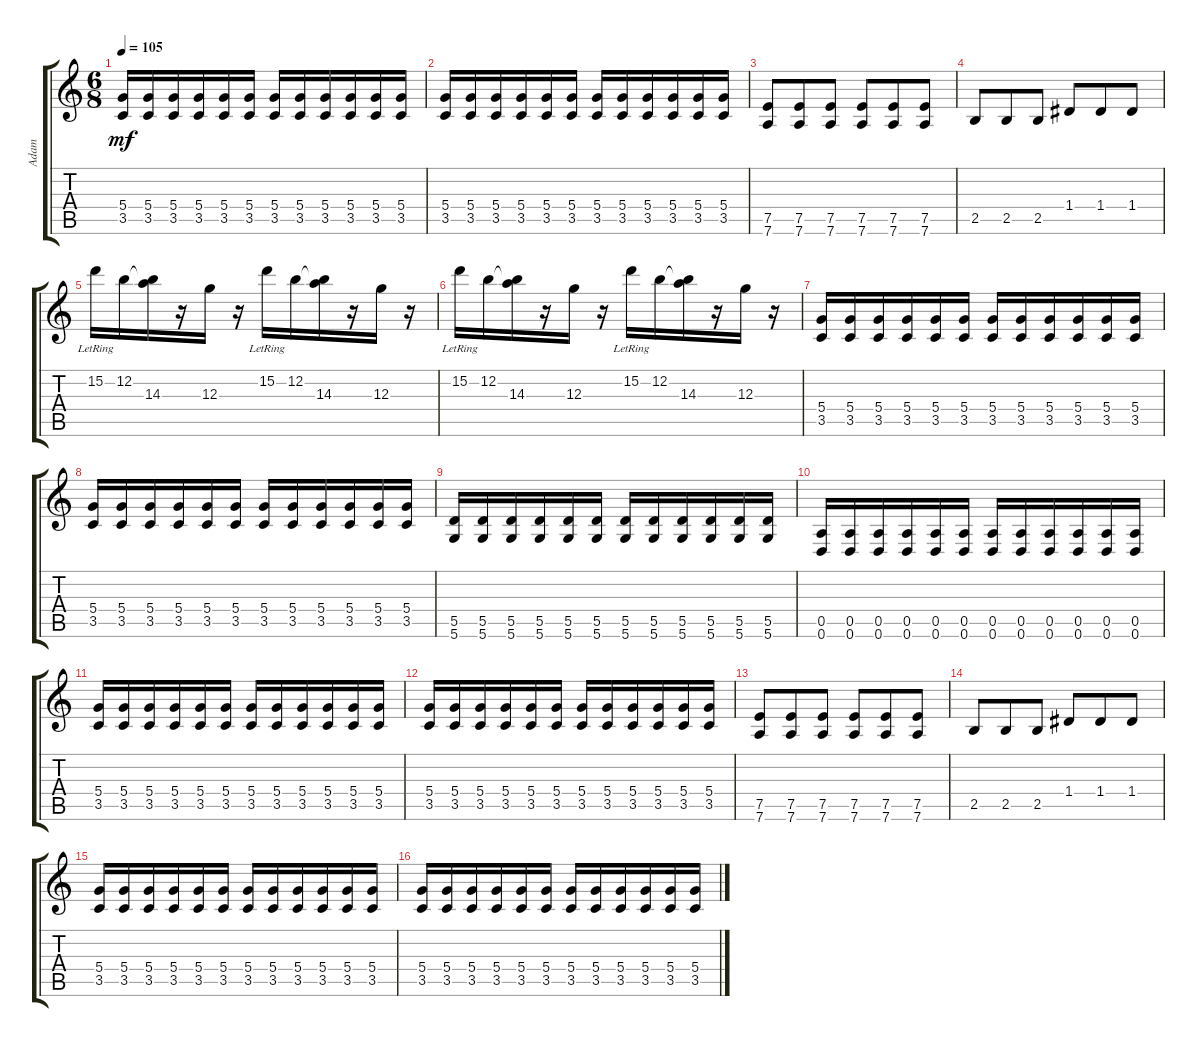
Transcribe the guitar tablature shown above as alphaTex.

\track ("Adam" "Adam") {instrument electricguitarjazz}
\staff {score tabs}
\tuning (E4 B3 G3 D3 A2 D2) {hide}
\ts (6 8)
\tempo 105
\clef g2
\ks c
(5.4 3.5).16{dy mf} (5.4 3.5).16 (5.4 3.5).16 (5.4 3.5).16 (5.4 3.5).16 (5.4 3.5).16 (5.4 3.5).16 (5.4 3.5).16 (5.4 3.5).16 (5.4 3.5).16 (5.4 3.5).16 (5.4 3.5).16 |
(5.4 3.5).16 (5.4 3.5).16 (5.4 3.5).16 (5.4 3.5).16 (5.4 3.5).16 (5.4 3.5).16 (5.4 3.5).16 (5.4 3.5).16 (5.4 3.5).16 (5.4 3.5).16 (5.4 3.5).16 (5.4 3.5).16 |
(7.5 7.6).8 (7.5 7.6).8 (7.5 7.6).8 (7.5 7.6).8 (7.5 7.6).8 (7.5 7.6).8 |
2.5.8 2.5.8 2.5.8 1.4.8 1.4.8 1.4.8 |
15.2{lr}.16 12.2.16 (12.2{t} 14.3).16 r.16 12.3.16 r.16 15.2{lr}.16 12.2.16 (12.2{t} 14.3).16 r.16 12.3.16 r.16 |
15.2{lr}.16 12.2.16 (12.2{t} 14.3).16 r.16 12.3.16 r.16 15.2{lr}.16 12.2.16 (12.2{t} 14.3).16 r.16 12.3.16 r.16 |
(5.4 3.5).16 (5.4 3.5).16 (5.4 3.5).16 (5.4 3.5).16 (5.4 3.5).16 (5.4 3.5).16 (5.4 3.5).16 (5.4 3.5).16 (5.4 3.5).16 (5.4 3.5).16 (5.4 3.5).16 (5.4 3.5).16 |
(5.4 3.5).16 (5.4 3.5).16 (5.4 3.5).16 (5.4 3.5).16 (5.4 3.5).16 (5.4 3.5).16 (5.4 3.5).16 (5.4 3.5).16 (5.4 3.5).16 (5.4 3.5).16 (5.4 3.5).16 (5.4 3.5).16 |
(5.5 5.6).16 (5.5 5.6).16 (5.5 5.6).16 (5.5 5.6).16 (5.5 5.6).16 (5.5 5.6).16 (5.5 5.6).16 (5.5 5.6).16 (5.5 5.6).16 (5.5 5.6).16 (5.5 5.6).16 (5.5 5.6).16 |
(0.5 0.6).16 (0.5 0.6).16 (0.5 0.6).16 (0.5 0.6).16 (0.5 0.6).16 (0.5 0.6).16 (0.5 0.6).16 (0.5 0.6).16 (0.5 0.6).16 (0.5 0.6).16 (0.5 0.6).16 (0.5 0.6).16 |
(5.4 3.5).16 (5.4 3.5).16 (5.4 3.5).16 (5.4 3.5).16 (5.4 3.5).16 (5.4 3.5).16 (5.4 3.5).16 (5.4 3.5).16 (5.4 3.5).16 (5.4 3.5).16 (5.4 3.5).16 (5.4 3.5).16 |
(5.4 3.5).16 (5.4 3.5).16 (5.4 3.5).16 (5.4 3.5).16 (5.4 3.5).16 (5.4 3.5).16 (5.4 3.5).16 (5.4 3.5).16 (5.4 3.5).16 (5.4 3.5).16 (5.4 3.5).16 (5.4 3.5).16 |
(7.5 7.6).8 (7.5 7.6).8 (7.5 7.6).8 (7.5 7.6).8 (7.5 7.6).8 (7.5 7.6).8 |
2.5.8 2.5.8 2.5.8 1.4.8 1.4.8 1.4.8 |
(5.4 3.5).16{instrument distortionguitar} (5.4 3.5).16 (5.4 3.5).16 (5.4 3.5).16 (5.4 3.5).16 (5.4 3.5).16 (5.4 3.5).16 (5.4 3.5).16 (5.4 3.5).16 (5.4 3.5).16 (5.4 3.5).16 (5.4 3.5).16 |
(5.4 3.5).16 (5.4 3.5).16 (5.4 3.5).16 (5.4 3.5).16 (5.4 3.5).16 (5.4 3.5).16 (5.4 3.5).16 (5.4 3.5).16 (5.4 3.5).16 (5.4 3.5).16 (5.4 3.5).16 (5.4 3.5).16
